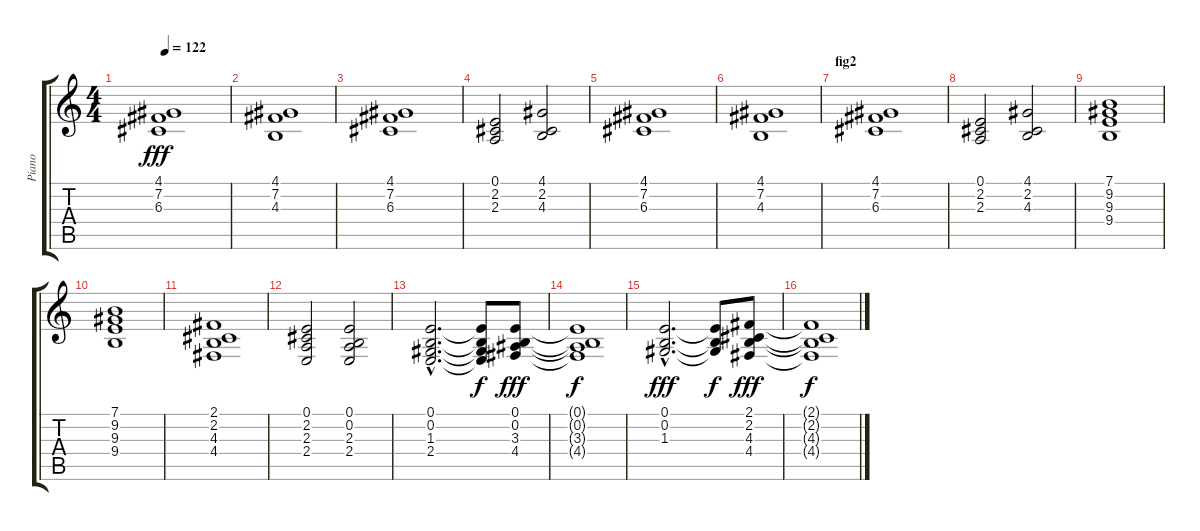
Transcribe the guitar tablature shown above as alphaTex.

\track ("Piano" "Piano") {instrument acousticgrandpiano}
\staff {score tabs}
\tuning (E4 B3 G3 D3 A2 E2) {hide}
\ts (4 4)
\tempo 122
\clef g2
\ks c
(4.1 7.2 6.3).1{dy fff} |
(4.1 7.2 4.3).1 |
(4.1 7.2 6.3).1 |
(0.1 2.2 2.3).2 (4.1 2.2 4.3).2 |
(4.1 7.2 6.3).1 |
(4.1 7.2 4.3).1 |
\section ("" "fig2")
(4.1 7.2 6.3).1 |
(0.1 2.2 2.3).2 (4.1 2.2 4.3).2 |
(7.1 9.2 9.3 9.4).1 |
(7.1 9.2 9.3 9.4).1 |
(2.1 2.2 4.3 4.4).1 |
(0.1 2.2 2.3 2.4).2 (0.1 0.2 2.3 2.4).2 |
(0.1{hac} 0.2{hac} 1.3{hac} 2.4{hac}).2{d} (0.1{t} 0.2{t} 1.3{t} 2.4{t}).8{dy f} (0.1 0.2 3.3 4.4).8{dy fff} |
(0.1{t} 0.2{t} 3.3{t} 4.4{t}).1{dy f} |
(0.1{hac} 0.2{hac} 1.3{hac}).2{d dy fff} (0.1{t} 0.2{t} 1.3{t}).8{dy f} (2.1 2.2 4.3 4.4).8{dy fff} |
(2.1{t} 2.2{t} 4.3{t} 4.4{t}).1{dy f}
